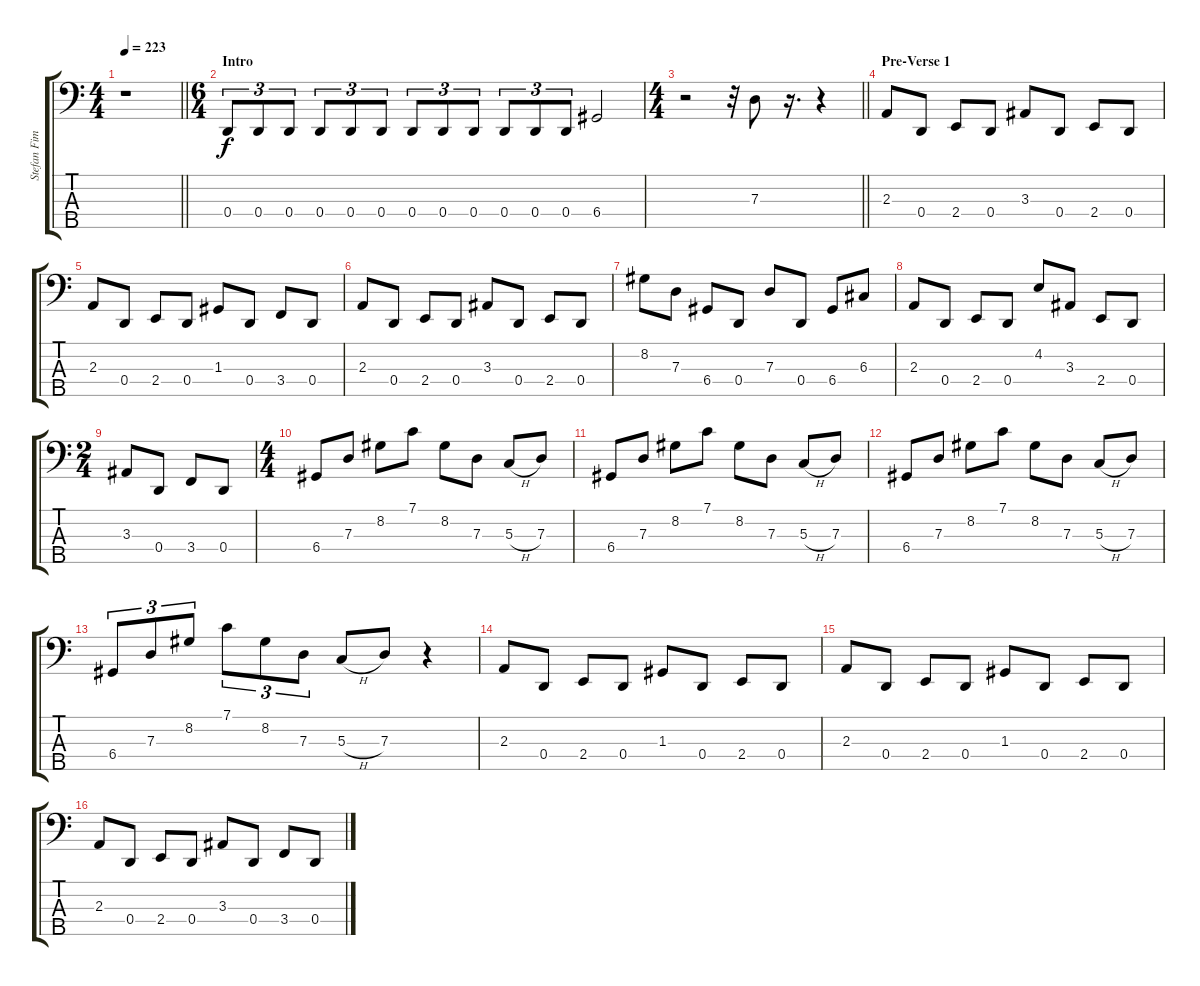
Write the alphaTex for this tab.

\track ("Stefan Fimmers" "Stefan Fim") {instrument electricbassfinger}
\staff {score tabs}
\tuning (F2 C2 G1 D1 A0) {hide}
\ts (4 4)
\tempo 223
\clef f4
\barLineRight lightlight
\ks c
r.1{dy f instrument electricbassfinger} |
\ts (6 4)
\section ("" "Intro")
0.4.8{tu (3 2)} 0.4.8{tu (3 2)} 0.4.8{tu (3 2)} 0.4.8{tu (3 2)} 0.4.8{tu (3 2)} 0.4.8{tu (3 2)} 0.4.8{tu (3 2)} 0.4.8{tu (3 2)} 0.4.8{tu (3 2)} 0.4.8{tu (3 2)} 0.4.8{tu (3 2)} 0.4.8{tu (3 2)} 6.4.2 |
\ts (4 4)
\barLineRight lightlight
r.2 r.32 7.3.8 r.16{d} r.4 |
\section ("" "Pre-Verse 1")
2.3.8 0.4.8 2.4.8 0.4.8 3.3.8 0.4.8 2.4.8 0.4.8 |
2.3.8 0.4.8 2.4.8 0.4.8 1.3.8 0.4.8 3.4.8 0.4.8 |
2.3.8 0.4.8 2.4.8 0.4.8 3.3.8 0.4.8 2.4.8 0.4.8 |
8.2.8 7.3.8 6.4.8 0.4.8 7.3.8 0.4.8 6.4.8 6.3.8 |
2.3.8 0.4.8 2.4.8 0.4.8 4.2.8 3.3.8 2.4.8 0.4.8 |
\ts (2 4)
3.3.8 0.4.8 3.4.8 0.4.8 |
\ts (4 4)
6.4.8 7.3.8 8.2.8 7.1.8 8.2.8 7.3.8 5.3{h}.8 7.3.8 |
6.4.8 7.3.8 8.2.8 7.1.8 8.2.8 7.3.8 5.3{h}.8 7.3.8 |
6.4.8 7.3.8 8.2.8 7.1.8 8.2.8 7.3.8 5.3{h}.8 7.3.8 |
6.4.8{tu (3 2)} 7.3.8{tu (3 2)} 8.2.8{tu (3 2)} 7.1.8{tu (3 2)} 8.2.8{tu (3 2)} 7.3.8{tu (3 2)} 5.3{h}.8 7.3.8 r.4 |
2.3.8 0.4.8 2.4.8 0.4.8 1.3.8 0.4.8 2.4.8 0.4.8 |
2.3.8 0.4.8 2.4.8 0.4.8 1.3.8 0.4.8 2.4.8 0.4.8 |
2.3.8 0.4.8 2.4.8 0.4.8 3.3.8 0.4.8 3.4.8 0.4.8
